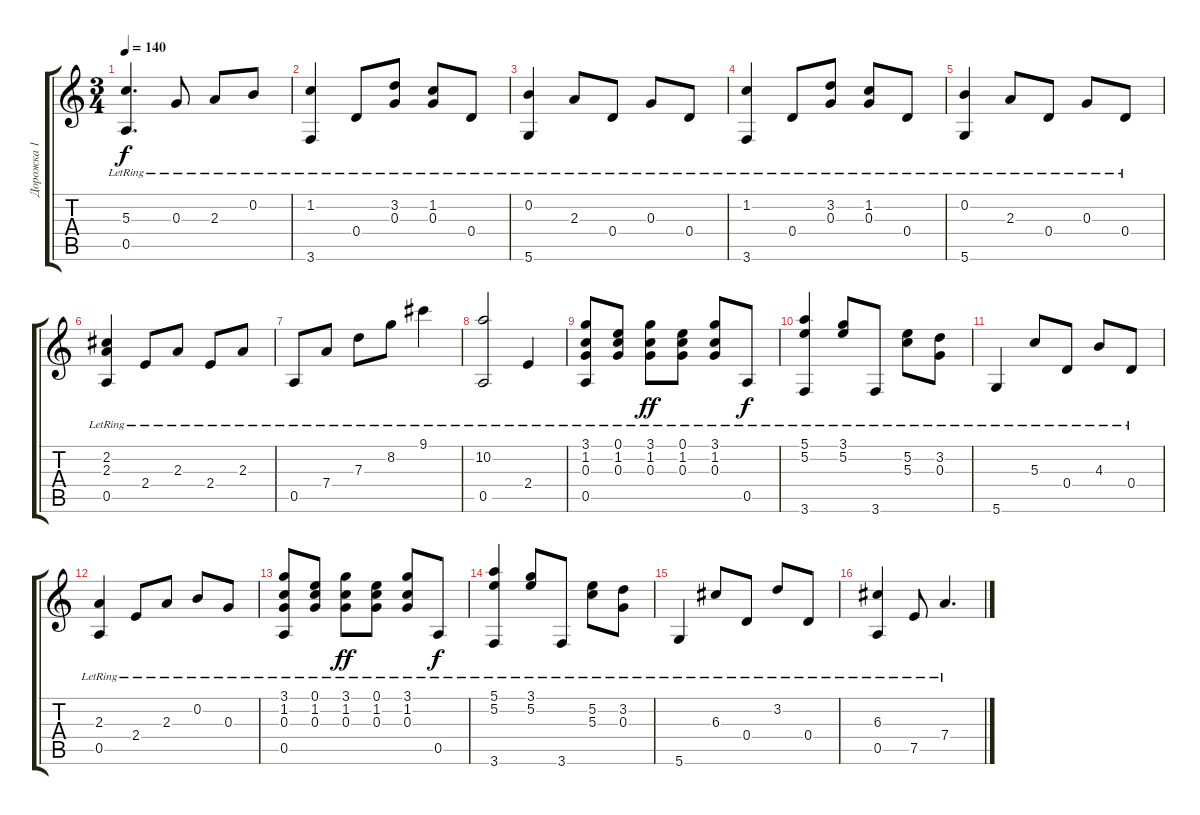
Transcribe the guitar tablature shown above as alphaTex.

\track ("Дорожка 1" "Дорожка 1") {instrument acousticguitarsteel}
\staff {score tabs}
\tuning (E4 B3 G3 D3 A2 D2) {hide}
\ts (3 4)
\tempo 140
\clef g2
\ks c
(5.3{lr} 0.5{lr}).4{d dy f} 0.3{lr}.8 2.3{lr}.8 0.2{lr}.8 |
(1.2{lr} 3.6{lr}).4 0.4{lr}.8 (3.2{lr} 0.3{lr}).8 (1.2{lr} 0.3{lr}).8 0.4{lr}.8 |
(0.2{lr} 5.6{lr}).4 2.3{lr}.8 0.4{lr}.8 0.3{lr}.8 0.4{lr}.8 |
(1.2{lr} 3.6{lr}).4 0.4{lr}.8 (3.2{lr} 0.3{lr}).8 (1.2{lr} 0.3{lr}).8 0.4{lr}.8 |
(0.2{lr} 5.6{lr}).4 2.3{lr}.8 0.4{lr}.8 0.3{lr}.8 0.4{lr}.8 |
(2.2{lr} 2.3{lr} 0.5{lr}).4 2.4{lr}.8 2.3{lr}.8 2.4{lr}.8 2.3{lr}.8 |
0.5{lr}.8 7.4{lr}.8 7.3{lr}.8 8.2{lr}.8 9.1{lr}.4 |
(10.2{lr} 0.5{lr}).2 2.4{lr}.4 |
(3.1{lr} 1.2{lr} 0.3{lr} 0.5{lr}).8 (0.1{lr} 1.2{lr} 0.3{lr}).8 (3.1{lr} 1.2{lr} 0.3{lr}).8{dy ff} (0.1{lr} 1.2{lr} 0.3{lr}).8 (3.1{lr} 1.2{lr} 0.3{lr}).8 0.5{lr}.8{dy f} |
(5.1{lr} 5.2{lr} 3.6{lr}).4 (3.1{lr} 5.2{lr}).8 3.6{lr}.8 (5.2{lr} 5.3{lr}).8 (3.2{lr} 0.3{lr}).8 |
5.6{lr}.4 5.3{lr}.8 0.4{lr}.8 4.3{lr}.8 0.4{lr}.8 |
(2.3{lr} 0.5{lr}).4 2.4{lr}.8 2.3{lr}.8 0.2{lr}.8 0.3{lr}.8 |
(3.1{lr} 1.2{lr} 0.3{lr} 0.5{lr}).8 (0.1{lr} 1.2{lr} 0.3{lr}).8 (3.1{lr} 1.2{lr} 0.3{lr}).8{dy ff} (0.1{lr} 1.2{lr} 0.3{lr}).8 (3.1{lr} 1.2{lr} 0.3{lr}).8 0.5{lr}.8{dy f} |
(5.1{lr} 5.2{lr} 3.6{lr}).4 (3.1{lr} 5.2{lr}).8 3.6{lr}.8 (5.2{lr} 5.3{lr}).8 (3.2{lr} 0.3{lr}).8 |
5.6{lr}.4 6.3{lr}.8 0.4{lr}.8 3.2{lr}.8 0.4{lr}.8 |
(6.3{lr} 0.5{lr}).4 7.5{lr}.8 7.4{lr}.4{d}
